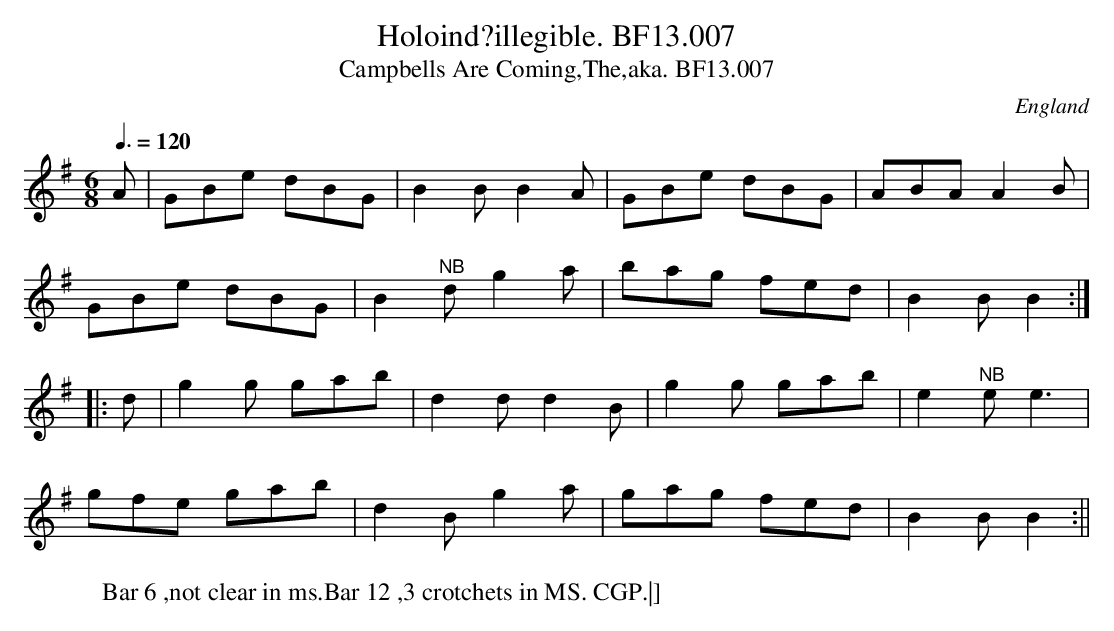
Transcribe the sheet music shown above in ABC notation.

X:1
T:Holoind?illegible. BF13.007
T:Campbells Are Coming,The,aka. BF13.007
M:6/8
L:1/8
Q:3/8=120
O:England
K:G major
A|GBe dBG|B2BB2A|GBe dBG|ABAA2B|!
GBe dBG|B2"^NB"dg2a|bag fed|B2BB2:|!
|:d|g2g gab|d2dd2B|g2g gab|e2"^NB"ee3|!
gfe gab| d2Bg2a|gag fed|B2B B2:||
W:Bar 6 ,not clear in ms.Bar 12 ,3 crotchets in MS. CGP.|]
